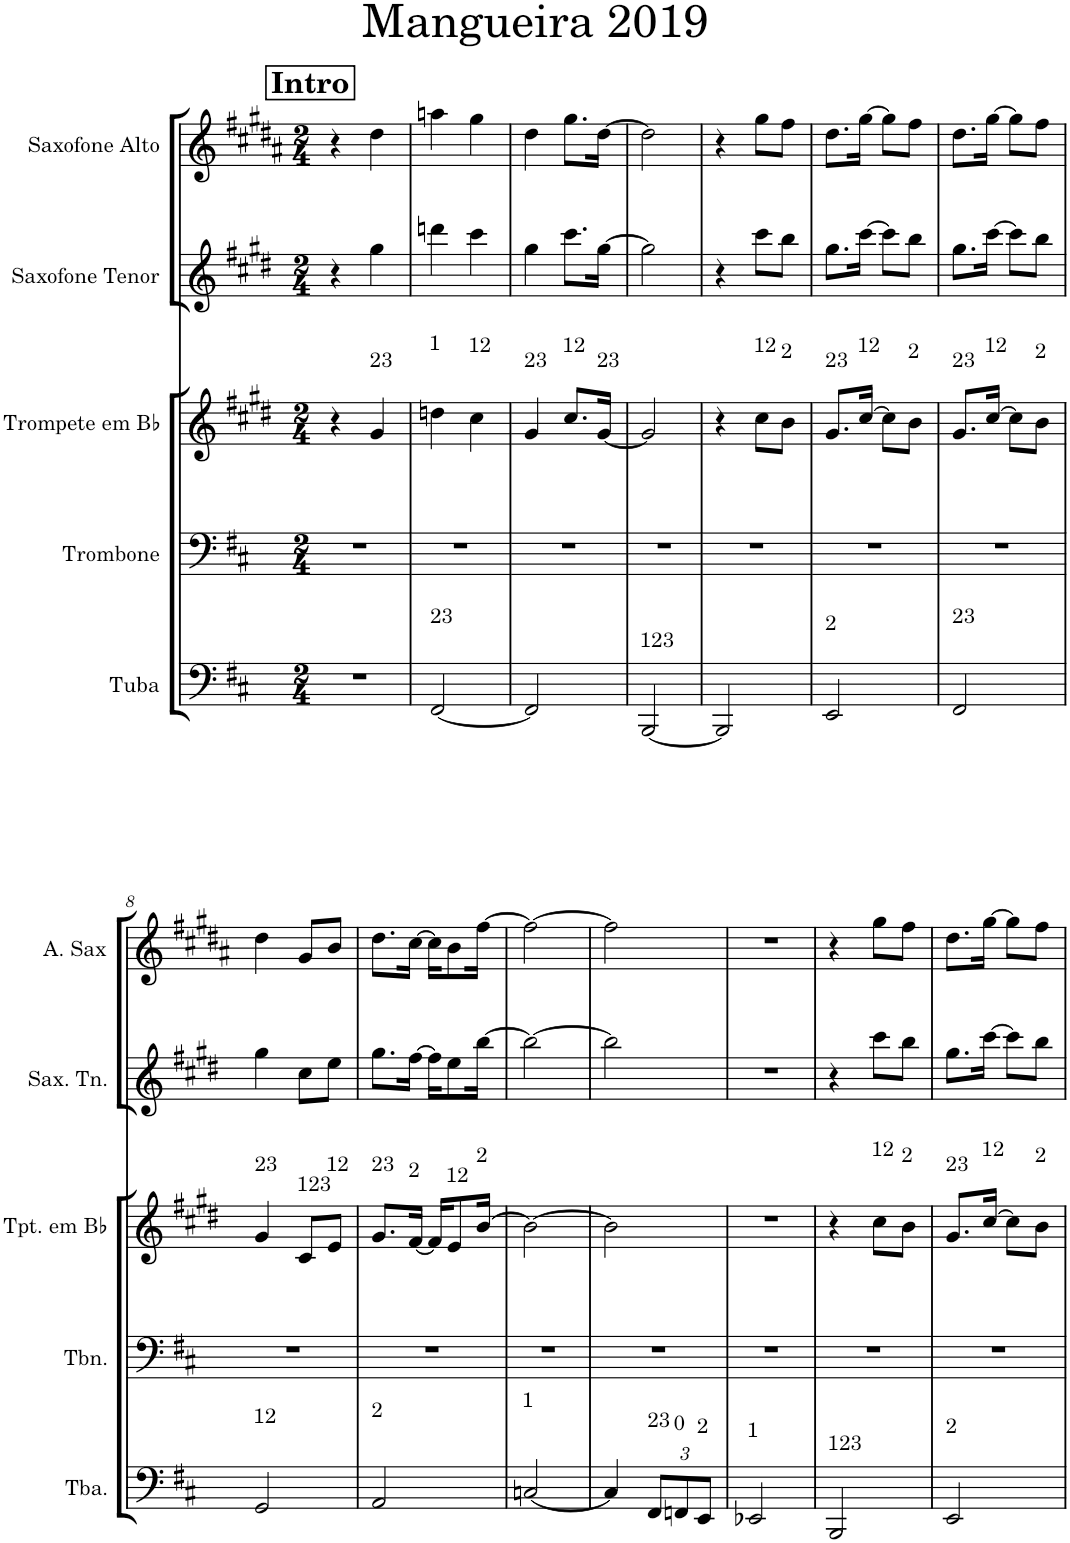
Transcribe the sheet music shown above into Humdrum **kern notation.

**kern	**kern	**kern	**kern	**kern
*part5	*part4	*part3	*part2	*part1
*staff5	*staff4	*staff3	*staff2	*staff1
*I"Tuba	*I"Trombone	*I"Trompete em Bb	*I"Saxofone Tenor	*I"Saxofone Alto
*I'Tba.	*I'Tbn.	*I'Tpt. em Bb	*I'Sax. Tn.	*
*clefF4	*clefF4	*clefG2	*clefG2	*clefG2
*	*	*Trd1c2	*Trd8c14	*Trd5c9
*k[f#c#]	*k[f#c#]	*k[f#c#g#d#]	*k[f#c#g#d#]	*k[f#c#g#d#a#]
*M2/4	*M2/4	*M2/4	*M2/4	*M2/4
!!LO:REH:place=s1:a:B:cj:fs=14:t=Intro
=1	=1	=1	=1	=1
2r	2r	4r	4r	4r
!	!	!LO:TX:a:t=23	!	!
.	.	4g#/	4gg#\	4dd#\
=2	=2	=2	=2	=2
!	!	!LO:TX:a:t=1	!	!
!LO:TX:a:t=23	!	!	!	!
[<2FF#/	2r	4ddn\	4dddn\	4aan\
!	!	!LO:TX:a:t=12	!	!
.	.	4cc#\	4ccc#\	4gg#\
=3	=3	=3	=3	=3
!	!	!LO:TX:a:t=23	!	!
2FF#/]	2r	4g#/	4gg#\	4dd#\
!	!	!LO:TX:a:t=12	!	!
.	.	8.cc#/L	8.ccc#\L	8.gg#\L
!	!	!LO:TX:a:t=23	!	!
.	.	[<16g#/Jk	[>16gg#\Jk	[>16dd#\Jk
=4	=4	=4	=4	=4
!LO:TX:a:t=123	!	!	!	!
[<2BBB/	2r	2g#/]	2gg#\]	2dd#\]
=5	=5	=5	=5	=5
2BBB/]	2r	4r	4r	4r
!	!	!LO:TX:a:t=12	!	!
.	.	8cc#\L	8ccc#\L	8gg#\L
!	!	!LO:TX:a:t=2	!	!
.	.	8b\J	8bb\J	8ff#\J
=6	=6	=6	=6	=6
!	!	!LO:TX:a:t=23	!	!
!LO:TX:a:t=2	!	!	!	!
2EE/	2r	8.g#/L	8.gg#\L	8.dd#\L
!	!	!LO:TX:a:t=12	!	!
.	.	[>16cc#/Jk	[>16ccc#\Jk	[>16gg#\Jk
.	.	8cc#\L]	8ccc#\L]	8gg#\L]
!	!	!LO:TX:a:t=2	!	!
.	.	8b\J	8bb\J	8ff#\J
=7	=7	=7	=7	=7
!	!	!LO:TX:a:t=23	!	!
!LO:TX:a:t=23	!	!	!	!
2FF#/	2r	8.g#/L	8.gg#\L	8.dd#\L
!	!	!LO:TX:a:t=12	!	!
.	.	[>16cc#/Jk	[>16ccc#\Jk	[>16gg#\Jk
.	.	8cc#\L]	8ccc#\L]	8gg#\L]
!	!	!LO:TX:a:t=2	!	!
.	.	8b\J	8bb\J	8ff#\J
!!LO:LB:g=z
=8	=8	=8	=8	=8
!	!	!LO:TX:a:t=23	!	!
!LO:TX:a:t=12	!	!	!	!
2GG/	2r	4g#/	4gg#\	4dd#\
!	!	!LO:TX:a:t=123	!	!
.	.	8c#/L	8cc#\L	8g#/L
!	!	!LO:TX:a:t=12	!	!
.	.	8e/J	8ee\J	8b/J
=9	=9	=9	=9	=9
!	!	!LO:TX:a:t=23	!	!
!LO:TX:a:t=2	!	!	!	!
2AA/	2r	8.g#/L	8.gg#\L	8.dd#\L
!	!	!LO:TX:a:t=2	!	!
.	.	[<16f#/Jk	[>16ff#\Jk	[>16cc#\Jk
.	.	16f#/KL]	16ff#\KL]	16cc#\KL]
!	!	!LO:TX:a:t=12	!	!
.	.	8e/	8ee\	8b\
!	!	!LO:TX:a:t=2	!	!
.	.	[>16b/Jk	[>16bb\Jk	[>16ff#\Jk
=10	=10	=10	=10	=10
!LO:TX:a:t=1	!	!	!	!
[<2Cn/	2r	2b\_	2bb\_	2ff#\_
=11	=11	=11	=11	=11
4C/]	2r	2b\]	2bb\]	2ff#\]
*Xbrackettup	*	*	*	*
!LO:TX:a:t=23	!	!	!	!
12FF#/L	.	.	.	.
!LO:TX:a:t=0	!	!	!	!
12FFn/	.	.	.	.
!LO:TX:a:t=2	!	!	!	!
12EE/J	.	.	.	.
=12	=12	=12	=12	=12
!LO:TX:a:t=1	!	!	!	!
2EE-X/	2r	2r	2r	2r
=13	=13	=13	=13	=13
!LO:TX:a:t=123	!	!	!	!
2BBB/	2r	4r	4r	4r
!	!	!LO:TX:a:t=12	!	!
.	.	8cc#\L	8ccc#\L	8gg#\L
!	!	!LO:TX:a:t=2	!	!
.	.	8b\J	8bb\J	8ff#\J
=14	=14	=14	=14	=14
!	!	!LO:TX:a:t=23	!	!
!LO:TX:a:t=2	!	!	!	!
2EE/	2r	8.g#/L	8.gg#\L	8.dd#\L
!	!	!LO:TX:a:t=12	!	!
.	.	[>16cc#/Jk	[>16ccc#\Jk	[>16gg#\Jk
.	.	8cc#\L]	8ccc#\L]	8gg#\L]
!	!	!LO:TX:a:t=2	!	!
.	.	8b\J	8bb\J	8ff#\J
=	=	=	=	=
*-	*-	*-	*-	*-
